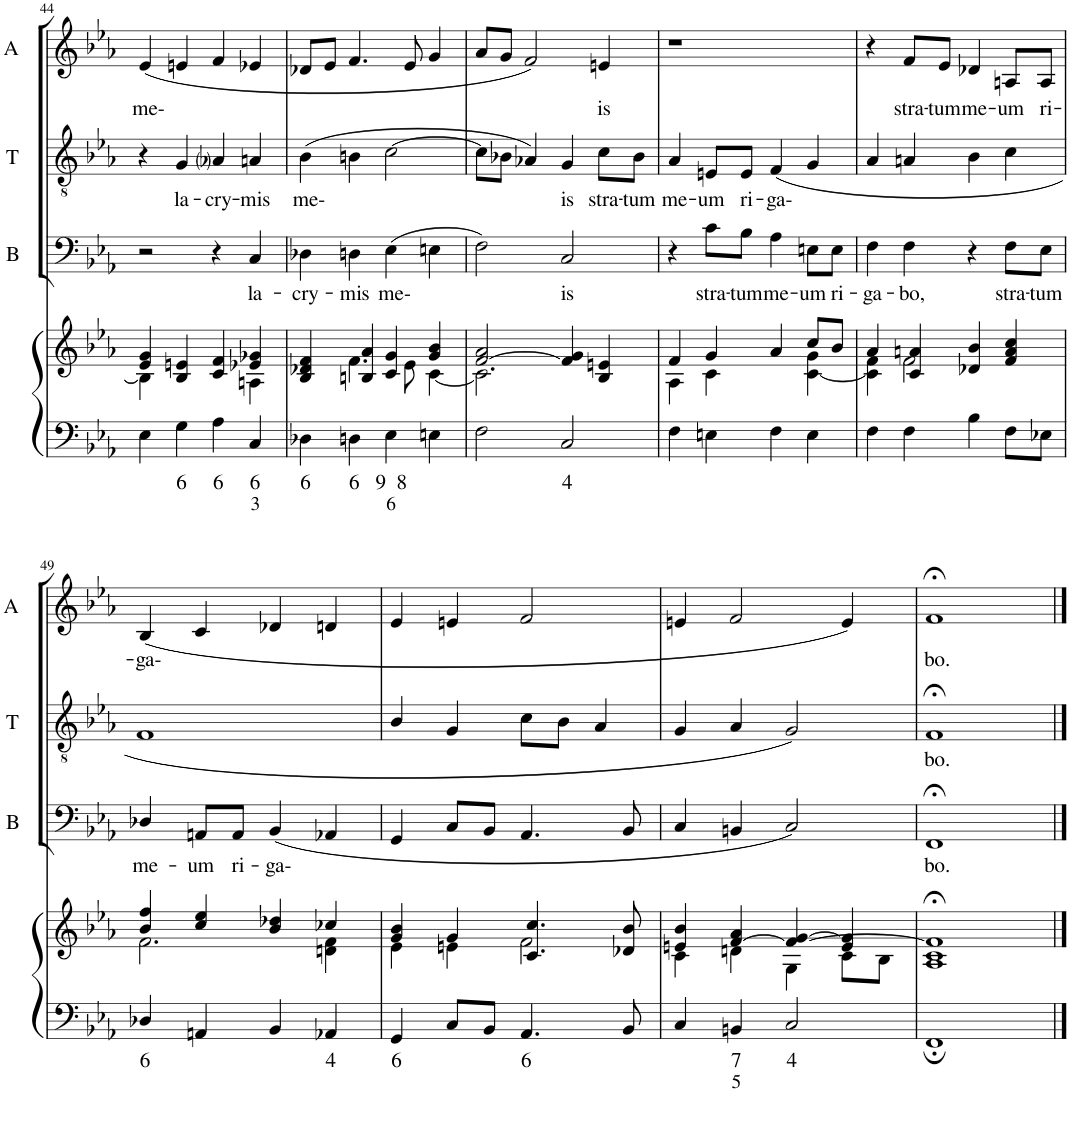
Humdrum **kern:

**kern	**text	**text	**kern	**kern	**text	**kern	**text	**kern	**text
*part4	*part4	*part4	*part4	*part3	*part3	*part2	*part2	*part1	*part1
*staff5	*staff5	*staff5	*staff4	*staff3	*staff3	*staff2	*staff2	*staff1	*staff1
*I"Organ	*	*	*	*I"Bass	*	*I"Tenor	*	*I"Alto	*
*	*	*	*	*I'B	*	*I'T	*	*I'A	*
!!LO:PB:g=z
*clefF4	*	*	*clefG2	*clefF4	*	*clefGv2	*	*clefG2	*
*k[b-e-a-]	*	*	*k[b-e-a-]	*k[b-e-a-]	*	*k[b-e-a-]	*	*k[b-e-a-]	*
*M4/4	*	*	*M4/4	*M4/4	*	*M4/4	*	*M4/4	*
*met(c)	*	*	*met(c)	*met(c)	*	*met(c)	*	*met(c)	*
=44	=44	=44	=44	=44	=44	=44	=44	=44	=44
*	*	*	*^	*	*	*	*	*	*
*	*	*	*	*^	*	*	*	*	*	*
!	!	!	!	!	!	!	!	!	!	!	!LO:LY:b
4E-\	.	.	4e-/ 4g/	2.ryy	4B-\]	2r	.	4r	.	(<4e-/	me-
!	!LO:LY:b	!	!	!	!	!	!	!	!LO:LY:b	!	!
4G\	6	.	4B-/ 4en/	.	4ryy	.	.	4G/	la-	4en/	.
!	!LO:LY:b	!	!	!	!	!	!	!	!LO:LY:b	!	!
4A-\	6	.	4c/ 4f/	.	4ryy	4r	.	4A-i/	-cry-	4f/	.
!	!LO:LY:b	!LO:LY:b	!	!	!	!	!LO:LY:b	!	!LO:LY:b	!	!
4C/	6	3	4e-X/ 4g-X/	4ryy	4An\	4C/	la-	4An/	-mis	4e-X/	.
=45	=45	=45	=45	=45	=45	=45	=45	=45	=45	=45	=45
!	!LO:LY:b	!	!	!	!	!	!LO:LY:b	!	!LO:LY:b	!	!
4D-X\	6	.	4B-/ 4d-X/ 4f/	1ryy	4ryy	4D-X\	-cry-	(>4B-\	me-	8d-X/L	.
.	.	.	.	.	.	.	.	.	.	8e-/J	.
!	!LO:LY:b	!	!	!	!	!	!LO:LY:b	!	!	!	!
4Dn\	6	.	4Bn/ 4a-/	.	4.f\	4Dn\	-mis	4Bn\	.	4.f/	.
!	!LO:LY:b	!LO:LY:b	!	!	!	!	!LO:LY:b	!	!	!	!
4E-\	9 8	6	4c/ 4g/	.	.	(>4E-\	me-	[2c\	.	.	.
.	.	.	.	.	8e-\	.	.	.	.	8e-/	.
4En\	.	.	4g/ 4b-/	.	[4c\	4En\	.	.	.	4g/	.
=46	=46	=46	=46	=46	=46	=46	=46	=46	=46	=46	=46
2F\	.	.	[2f/ 2a-/	1ryy	2.c\]	2F\)	.	8c\L]	.	8a-/L	.
.	.	.	.	.	.	.	.	8B-X\J	.	8g/J	.
.	.	.	.	.	.	.	.	4A-X/)	.	2f/)	.
!	!LO:LY:b	!	!	!	!	!	!LO:LY:b	!	!LO:LY:b	!	!
2C/	4	.	4f/] 4g/	.	.	2C/	is	4G/	is	.	.
!	!	!	!	!	!	!	!	!	!LO:LY:b	!	!LO:LY:b
.	.	.	4B-/ 4en/	.	4ryy	.	.	8c\L	stra-	4en/	is
!	!	!	!	!	!	!	!	!	!LO:LY:b	!	!
.	.	.	.	.	.	.	.	8B-\J	-tum	.	.
*	*	*	*	*v	*v	*	*	*	*	*	*
=47	=47	=47	=47	=47	=47	=47	=47	=47	=47	=47
!	!	!	!	!	!	!	!	!LO:LY:b	!	!
4F\	.	.	4f/	4A-\	4r	.	4A-/	me-	1r	.
!	!	!	!	!	!	!LO:LY:b	!	!LO:LY:b	!	!
4En\	.	.	4g/	4c\	8c\L	stra-	8En/L	-um	.	.
!	!	!	!	!	!	!LO:LY:b	!	!LO:LY:b	!	!
.	.	.	.	.	8B-\J	-tum	8E/J	ri-	.	.
!	!	!	!	!	!	!LO:LY:b	!	!LO:LY:b	!	!
4F\	.	.	4a-/	4ryy	4A-\	me-	(<4F/	-ga-	.	.
!	!	!	!	!	!	!LO:LY:b	!	!	!	!
4E\	.	.	8cc/L	[4c\ 4g\	8En\L	-um	4G/	.	.	.
!	!	!	!	!	!	!LO:LY:b	!	!	!	!
.	.	.	8b-/J	.	8E\J	ri-	.	.	.	.
=48	=48	=48	=48	=48	=48	=48	=48	=48	=48	=48
!	!	!	!	!	!	!LO:LY:b	!	!	!	!
4F\	.	.	4a-/	4c\] 4f\	4F\	-ga-	4A-/	.	4r	.
!	!	!	!	!	!	!LO:LY:b	!	!	!	!LO:LY:b
4F\	.	.	4c/ 4an/	2f\	4F\	-bo,	4An/	.	8f/L	stra-
!	!	!	!	!	!	!	!	!	!	!LO:LY:b
.	.	.	.	.	.	.	.	.	8e-/J	-tum
!	!	!	!	!	!	!	!	!	!	!LO:LY:b
4B-\	.	.	4d-X/ 4b-/	.	4r	.	4B-\	.	4d-X/	me-
!	!	!	!	!	!	!LO:LY:b	!	!	!	!LO:LY:b
8F\L	.	.	4f/ 4a/ 4cc/	4ryy	8F\L	stra-	4c\	.	8An/L	-um
!	!	!	!	!	!	!LO:LY:b	!	!	!	!LO:LY:b
8E-X\J	.	.	.	.	8E-\J	-tum	.	.	8A/J	ri-
!!LO:LB:g=z
=49	=49	=49	=49	=49	=49	=49	=49	=49	=49	=49
!	!LO:LY:b	!	!	!	!	!LO:LY:b	!	!	!	!LO:LY:b
4D-X/	6	.	4b-/ 4ff/	2.f\	4D-X/	me-	1F	.	(<4B-/	-ga-
!	!	!	!	!	!	!LO:LY:b	!	!	!	!
4AAn/	.	.	4cc/ 4ee-/	.	8AAn/L	-um	.	.	4c/	.
!	!	!	!	!	!	!LO:LY:b	!	!	!	!
.	.	.	.	.	8AA/J	ri-	.	.	.	.
!	!	!	!	!	!	!LO:LY:b	!	!	!	!
4BB-/	.	.	4b-/ 4dd-X/	.	(<4BB-/	-ga-	.	.	4d-X/	.
!	!LO:LY:b	!	!	!	!	!	!	!	!	!
4AA-X/	4	.	4cc-X/	4dn\ 4f\	4AA-X/	.	.	.	4dn/	.
=50	=50	=50	=50	=50	=50	=50	=50	=50	=50	=50
!	!LO:LY:b	!	!	!	!	!	!	!	!	!
4GG/	6	.	4g/ 4b-/	4e-\	4GG/	.	4B-/	.	4e-/	.
8C/L	.	.	4g/	4en\	8C/L	.	4G/	.	4en/	.
8BB-/J	.	.	.	.	8BB-/J	.	.	.	.	.
!	!LO:LY:b	!	!	!	!	!	!	!	!	!
4.AA-/	6	.	4.c/ 4.cc/	2f\	4.AA-/	.	8c\L	.	2f/	.
.	.	.	.	.	.	.	8B-\J	.	.	.
.	.	.	.	.	.	.	4A-/	.	.	.
8BB-/	.	.	8d-X/ 8b-/	.	8BB-/	.	.	.	.	.
=51	=51	=51	=51	=51	=51	=51	=51	=51	=51	=51
4C/	.	.	4en/ 4b-/	4c\	4C/	.	4G/	.	4en/	.
!	!LO:LY:b	!LO:LY:b	!	!	!	!	!	!	!	!
4BBn/	7	5	[4f/ 4a-/	4dn\	4BBn/	.	4A-/	.	2f/	.
!	!LO:LY:b	!	!	!	!	!	!	!	!	!
2C/	4	.	4f/_ [4g/	4G\	2C/)	.	2G/)	.	.	.
.	.	.	4e/ 4g/]	8c\L	.	.	.	.	4e/)	.
.	.	.	.	8B-\J	.	.	.	.	.	.
=52	=52	=52	=52	=52	=52	=52	=52	=52	=52	=52
!	!	!	!	!	!	!LO:LY:b	!	!LO:LY:b	!	!LO:LY:b
1FF;	.	.	1A-;< 1c;< 1f];<	1ryy	1FF;<	bo.	1F;<	bo.	1f;<	bo.
*	*	*	*v	*v	*	*	*	*	*	*
==	==	==	==	==	==	==	==	==	==
*-	*-	*-	*-	*-	*-	*-	*-	*-	*-
